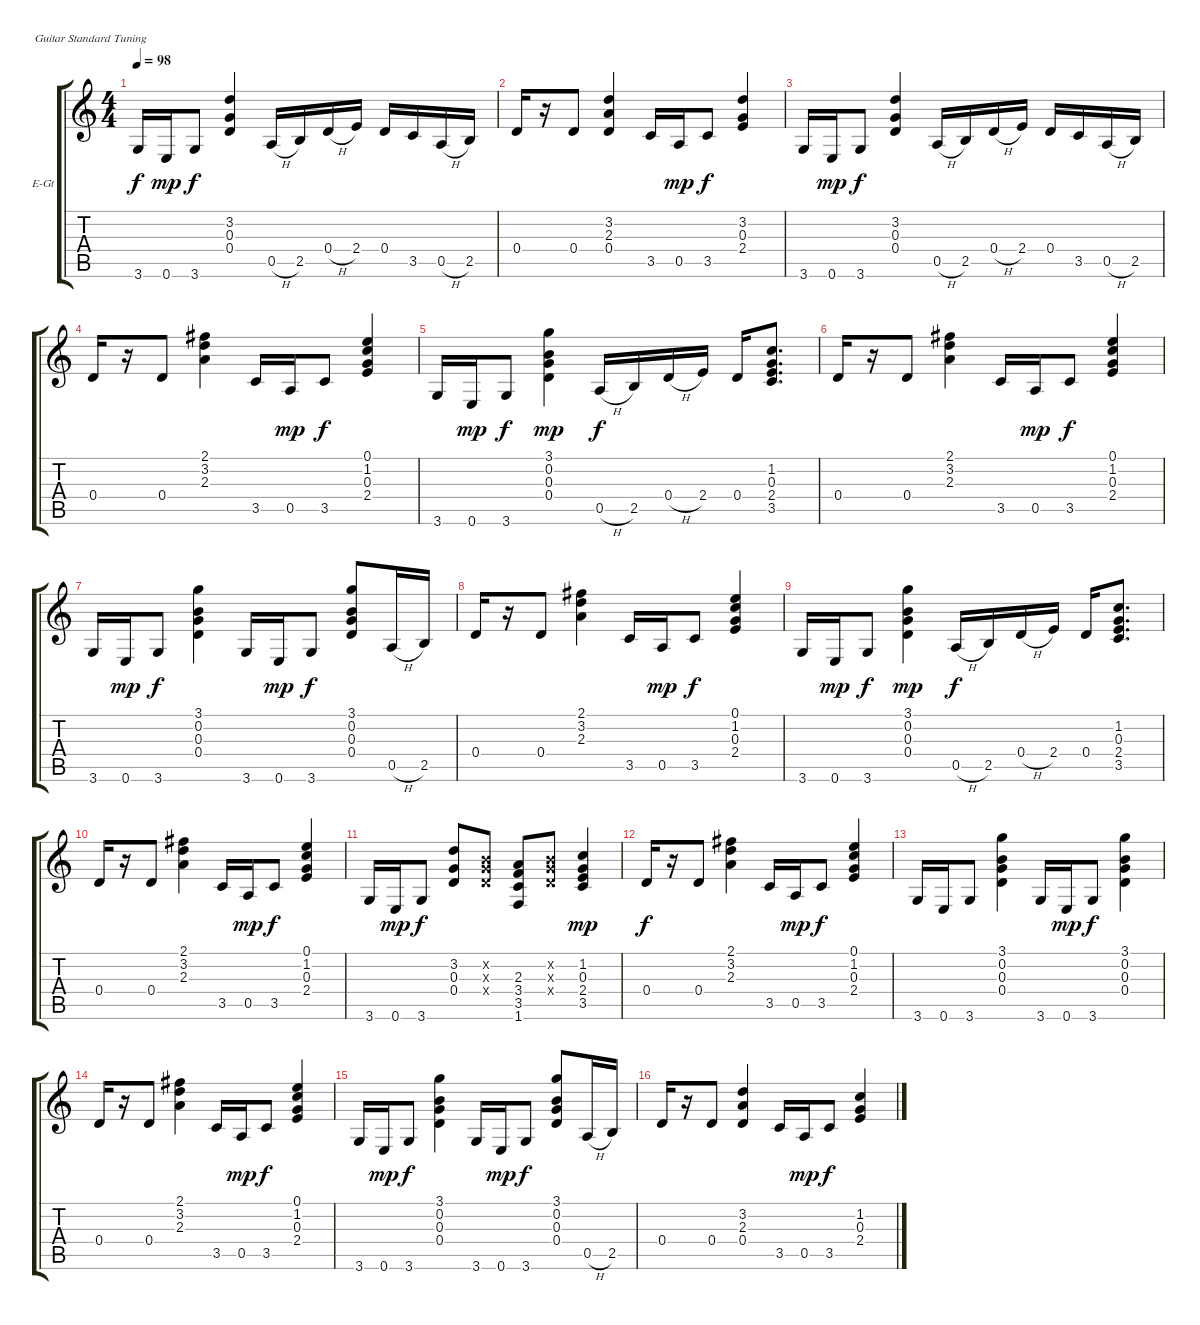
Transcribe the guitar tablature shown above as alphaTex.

\bracketExtendMode groupsimilarinstruments
\firstSystemTrackNameOrientation horizontal
\otherSystemsTrackNameOrientation horizontal
\track ("Overdrive guitar" "E-Gt") {instrument overdrivenguitar}
\staff {score tabs}
\tuning (E4 B3 G3 D3 A2 E2)
\ts (4 4)
\tempo 98
\clef g2
\ks c
3.6.16{dy f} 0.6.16{dy mp} 3.6.8{dy f} (3.2 0.3 0.4).4 0.5{h}.16 2.5.16 0.4{h}.16 2.4.16 0.4.16 3.5.16 0.5{h}.16 2.5.16 |
0.4.16 r.16 0.4.8 (3.2 2.3 0.4).4 3.5.16 0.5.16{dy mp} 3.5.8{dy f} (3.2 0.3 2.4).4 |
3.6.16 0.6.16{dy mp} 3.6.8{dy f} (3.2 0.3 0.4).4 0.5{h}.16 2.5.16 0.4{h}.16 2.4.16 0.4.16 3.5.16 0.5{h}.16 2.5.16 |
0.4.16 r.16 0.4.8 (2.1 3.2 2.3).4 3.5.16 0.5.16{dy mp} 3.5.8{dy f} (0.1 1.2 0.3 2.4).4 |
3.6.16 0.6.16{dy mp} 3.6.8{dy f} (3.1 0.2 0.3 0.4).4{dy mp} 0.5{h}.16{dy f} 2.5.16 0.4{h}.16 2.4.16 0.4.16 (1.2 0.3 2.4 3.5).8{d} |
0.4.16 r.16 0.4.8 (2.1 3.2 2.3).4 3.5.16 0.5.16{dy mp} 3.5.8{dy f} (0.1 1.2 0.3 2.4).4 |
3.6.16 0.6.16{dy mp} 3.6.8{dy f} (3.1 0.2 0.3 0.4).4 3.6.16 0.6.16{dy mp} 3.6.8{dy f} (3.1 0.2 0.3 0.4).8 0.5{h}.16 2.5.16 |
0.4.16 r.16 0.4.8 (2.1 3.2 2.3).4 3.5.16 0.5.16{dy mp} 3.5.8{dy f} (0.1 1.2 0.3 2.4).4 |
3.6.16 0.6.16{dy mp} 3.6.8{dy f} (3.1 0.2 0.3 0.4).4{dy mp} 0.5{h}.16{dy f} 2.5.16 0.4{h}.16 2.4.16 0.4.16 (1.2 0.3 2.4 3.5).8{d} |
0.4.16 r.16 0.4.8 (2.1 3.2 2.3).4 3.5.16 0.5.16{dy mp} 3.5.8{dy f} (0.1 1.2 0.3 2.4).4 |
3.6.16 0.6.16{dy mp} 3.6.8{dy f} (3.2 0.3 0.4).8 (0.2{x} 0.3{x} 0.4{x}).8 (2.3 3.4 3.5 1.6).8 (0.2{x} 0.3{x} 0.4{x}).8 (1.2 0.3 2.4 3.5).4{dy mp} |
0.4.16{dy f} r.16 0.4.8 (2.1 3.2 2.3).4 3.5.16 0.5.16{dy mp} 3.5.8{dy f} (0.1 1.2 0.3 2.4).4 |
3.6.16 0.6.16 3.6.8 (3.1 0.2 0.3 0.4).4 3.6.16 0.6.16{dy mp} 3.6.8{dy f} (3.1 0.2 0.3 0.4).4 |
0.4.16 r.16 0.4.8 (2.1 3.2 2.3).4 3.5.16 0.5.16{dy mp} 3.5.8{dy f} (0.1 1.2 0.3 2.4).4 |
3.6.16 0.6.16{dy mp} 3.6.8{dy f} (3.1 0.2 0.3 0.4).4 3.6.16 0.6.16{dy mp} 3.6.8{dy f} (3.1 0.2 0.3 0.4).8 0.5{h}.16 2.5.16 |
0.4.16 r.16 0.4.8 (3.2 2.3 0.4).4 3.5.16 0.5.16{dy mp} 3.5.8{dy f} (1.2 0.3 2.4).4
